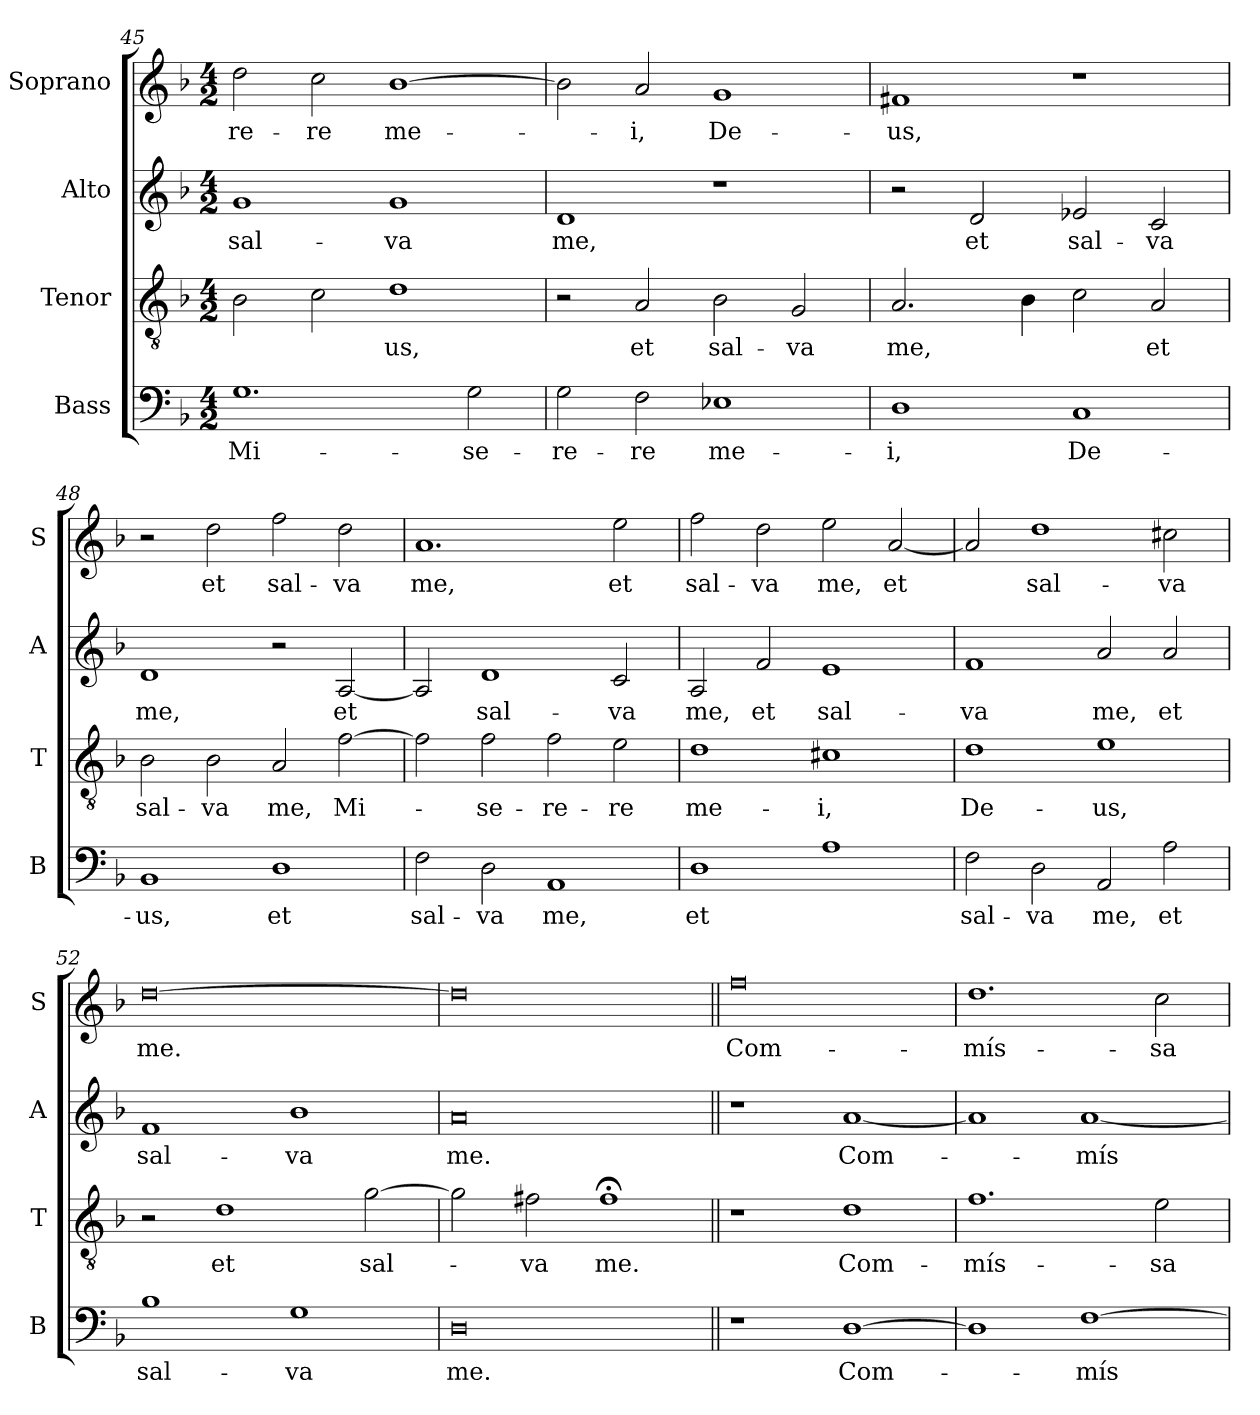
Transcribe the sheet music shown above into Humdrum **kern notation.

**kern	**text	**kern	**text	**kern	**text	**kern	**text
*part4	*part4	*part3	*part3	*part2	*part2	*part1	*part1
*staff4	*staff4	*staff3	*staff3	*staff2	*staff2	*staff1	*staff1
*I"Bass	*	*I"Tenor	*	*I"Alto	*	*I"Soprano	*
*I'B	*	*I'T	*	*I'A	*	*I'S	*
*clefF4	*	*clefGv2	*	*clefG2	*	*clefG2	*
*k[b-]	*	*k[b-]	*	*k[b-]	*	*k[b-]	*
*F:	*	*F:	*	*F:	*	*F:	*
*M4/2	*	*M4/2	*	*M4/2	*	*M4/2	*
=45	=45	=45	=45	=45	=45	=45	=45
!	!LO:LY:b	!	!	!	!LO:LY:b	!	!LO:LY:b
1.G	Mi-	2B-\	.	1g	sal-	2dd\	-re-
!	!	!	!	!	!	!	!LO:LY:b
.	.	2c\	.	.	.	2cc\	-re
!	!	!	!LO:LY:b	!	!LO:LY:b	!	!LO:LY:b
.	.	1d	-us,	1g	-va	[1b-	me-
!	!LO:LY:b	!	!	!	!	!	!
2G\	-se-	.	.	.	.	.	.
!!LO:LB:g=z
=46	=46	=46	=46	=46	=46	=46	=46
!	!LO:LY:b	!	!	!	!LO:LY:b	!	!
2G\	-re-	2r	.	1d	me,	2b-\]	.
!	!LO:LY:b	!	!LO:LY:b	!	!	!	!LO:LY:b
2F\	-re	2A/	et	.	.	2a/	-i,
!	!LO:LY:b	!	!LO:LY:b	!	!	!	!LO:LY:b
1E-X	me-	2B-\	sal-	1r	.	1g	De-
!	!	!	!LO:LY:b	!	!	!	!
.	.	2G/	-va	.	.	.	.
=47	=47	=47	=47	=47	=47	=47	=47
!	!LO:LY:b	!	!LO:LY:b	!	!	!	!LO:LY:b
1D	-i,	2.A/	me,	2r	.	1f#X	-us,
!	!	!	!	!	!LO:LY:b	!	!
.	.	.	.	2d/	et	.	.
.	.	4B-\	.	.	.	.	.
!	!LO:LY:b	!	!	!	!LO:LY:b	!	!
1C	De-	2c\	.	2e-X/	sal-	1r	.
!	!	!	!LO:LY:b	!	!LO:LY:b	!	!
.	.	2A/	et	2c/	-va	.	.
=48	=48	=48	=48	=48	=48	=48	=48
!	!LO:LY:b	!	!LO:LY:b	!	!LO:LY:b	!	!
1BB-	-us,	2B-\	sal-	1d	me,	2r	.
!	!	!	!LO:LY:b	!	!	!	!LO:LY:b
.	.	2B-\	-va	.	.	2dd\	et
!	!LO:LY:b	!	!LO:LY:b	!	!	!	!LO:LY:b
1D	et	2A/	me,	2r	.	2ff\	sal-
!	!	!	!LO:LY:b	!	!LO:LY:b	!	!LO:LY:b
.	.	[2f\	Mi-	[2A/	et	2dd\	-va
=49	=49	=49	=49	=49	=49	=49	=49
!	!LO:LY:b	!	!	!	!	!	!LO:LY:b
2F\	sal-	2f\]	.	2A/]	.	1.a	me,
!	!LO:LY:b	!	!LO:LY:b	!	!LO:LY:b	!	!
2D\	-va	2f\	-se-	1d	sal-	.	.
!	!LO:LY:b	!	!LO:LY:b	!	!	!	!
1AA	me,	2f\	-re-	.	.	.	.
!	!	!	!LO:LY:b	!	!LO:LY:b	!	!LO:LY:b
.	.	2e\	-re	2c/	-va	2ee\	et
!!LO:PB:g=z
=50	=50	=50	=50	=50	=50	=50	=50
!	!LO:LY:b	!	!LO:LY:b	!	!LO:LY:b	!	!LO:LY:b
1D	et	1d	me-	2A/	me,	2ff\	sal-
!	!	!	!	!	!LO:LY:b	!	!LO:LY:b
.	.	.	.	2f/	et	2dd\	-va
!	!	!	!LO:LY:b	!	!LO:LY:b	!	!LO:LY:b
1A	.	1c#X	-i,	1e	sal-	2ee\	me,
!	!	!	!	!	!	!	!LO:LY:b
.	.	.	.	.	.	[2a/	et
=51	=51	=51	=51	=51	=51	=51	=51
!	!LO:LY:b	!	!LO:LY:b	!	!LO:LY:b	!	!
2F\	sal-	1d	De-	1f	-va	2a/]	.
!	!LO:LY:b	!	!	!	!	!	!LO:LY:b
2D\	-va	.	.	.	.	1dd	sal-
!	!LO:LY:b	!	!LO:LY:b	!	!LO:LY:b	!	!
2AA/	me,	1e	-us,	2a/	me,	.	.
!	!LO:LY:b	!	!	!	!LO:LY:b	!	!LO:LY:b
2A\	et	.	.	2a/	et	2cc#X\	-va
=52	=52	=52	=52	=52	=52	=52	=52
!	!LO:LY:b	!	!	!	!LO:LY:b	!	!LO:LY:b
1B-	sal-	2r	.	1f	sal-	[0dd	me.
!	!	!	!LO:LY:b	!	!	!	!
.	.	1d	et	.	.	.	.
!	!LO:LY:b	!	!	!	!LO:LY:b	!	!
1G	-va	.	.	1b-	-va	.	.
!	!	!	!LO:LY:b	!	!	!	!
.	.	[2g\	sal-	.	.	.	.
=53	=53	=53	=53	=53	=53	=53	=53
!	!LO:LY:b	!	!	!	!LO:LY:b	!	!
0D	me.	2g\]	.	0a	me.	0dd]	.
!	!	!	!LO:LY:b	!	!	!	!
.	.	2f#X\	-va	.	.	.	.
!	!	!	!LO:LY:b	!	!	!	!
.	.	1f#;<	me.	.	.	.	.
=54||	=54||	=54||	=54||	=54||	=54||	=54||	=54||
!	!	!	!	!	!	!	!LO:LY:b
1r	.	1r	.	1r	.	0ff	Com-
!	!LO:LY:b	!	!LO:LY:b	!	!LO:LY:b	!	!
[1D	Com-	1d	Com-	[1a	Com-	.	.
!!LO:LB:g=z
=55	=55	=55	=55	=55	=55	=55	=55
!	!	!	!LO:LY:b	!	!	!	!LO:LY:b
1D]	.	1.f	-mís-	1a]	.	1.dd	-mís-
!	!LO:LY:b	!	!	!	!LO:LY:b	!	!
[1F	-mís-	.	.	[1a	-mís-	.	.
!	!	!	!LO:LY:b	!	!	!	!LO:LY:b
.	.	2e\	-sa	.	.	2cc\	-sa
=	=	=	=	=	=	=	=
*-	*-	*-	*-	*-	*-	*-	*-
